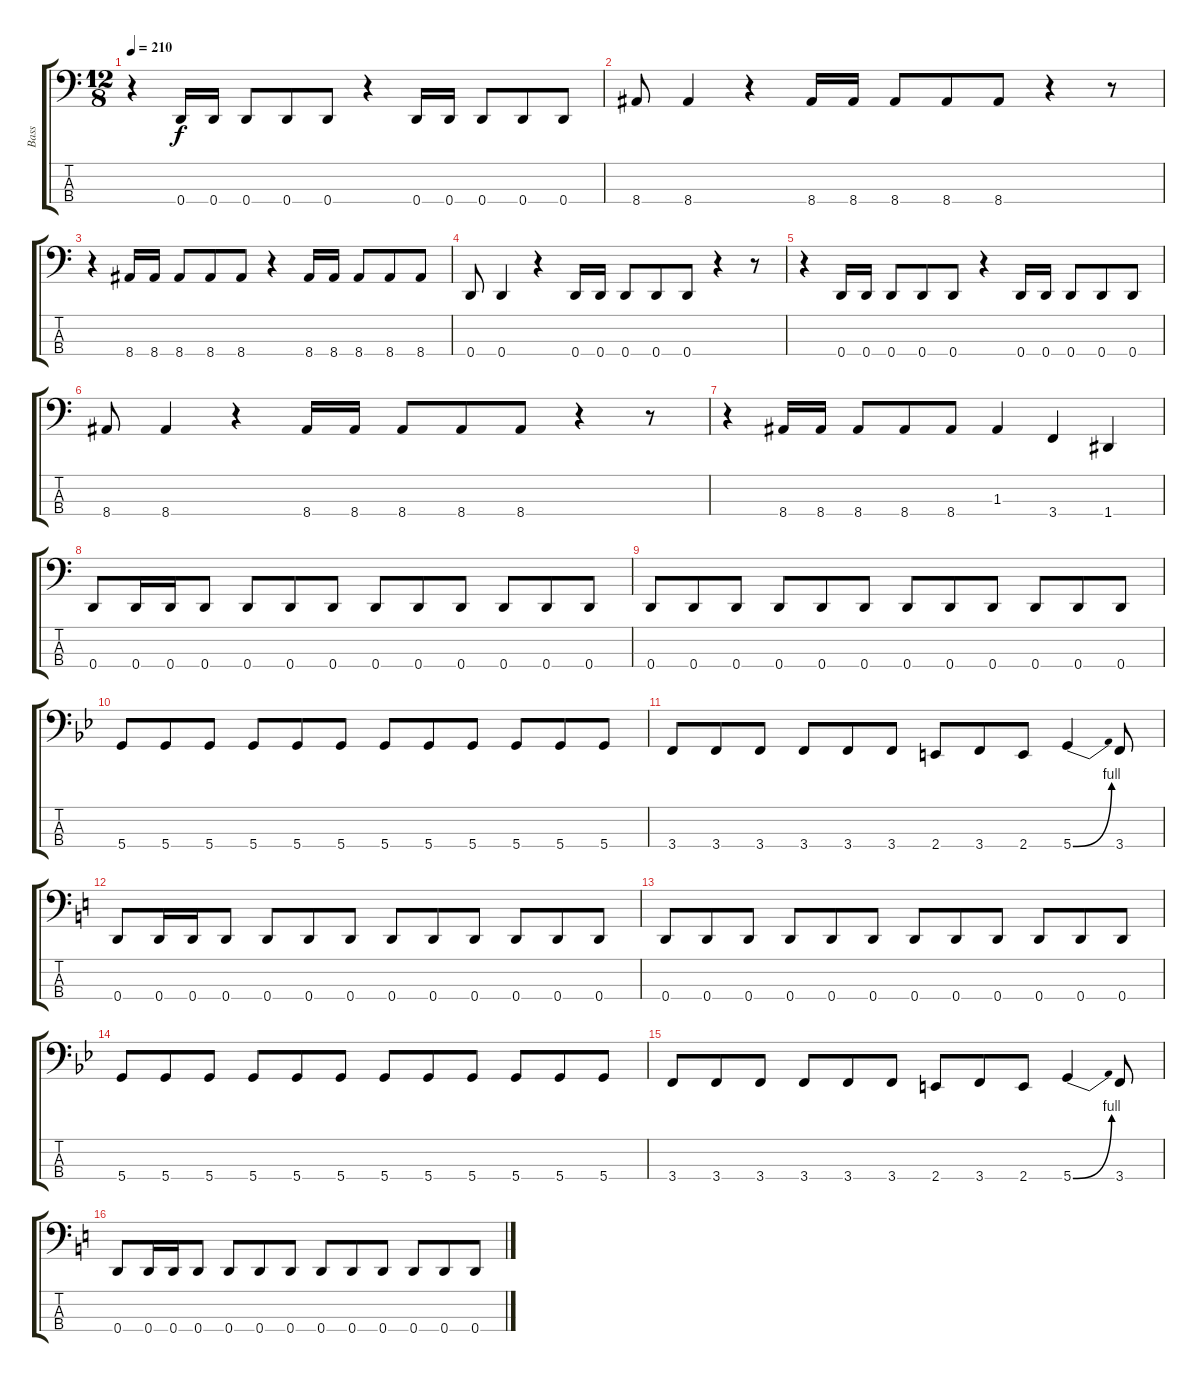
\track ("Bass" "Bass") {instrument electricbasspick}
\staff {score tabs}
\tuning (G2 D2 A1 D1) {hide}
\ts (12 8)
\tempo 210
\clef f4
\ks c
r.4{dy f} 0.4.16 0.4.16 0.4.8 0.4.8 0.4.8 r.4 0.4.16 0.4.16 0.4.8 0.4.8 0.4.8 |
8.4.8 8.4.4 r.4 8.4.16 8.4.16 8.4.8 8.4.8 8.4.8 r.4 r.8 |
r.4 8.4.16 8.4.16 8.4.8 8.4.8 8.4.8 r.4 8.4.16 8.4.16 8.4.8 8.4.8 8.4.8 |
0.4.8 0.4.4 r.4 0.4.16 0.4.16 0.4.8 0.4.8 0.4.8 r.4 r.8 |
r.4 0.4.16 0.4.16 0.4.8 0.4.8 0.4.8 r.4 0.4.16 0.4.16 0.4.8 0.4.8 0.4.8 |
8.4.8 8.4.4 r.4 8.4.16 8.4.16 8.4.8 8.4.8 8.4.8 r.4 r.8 |
r.4 8.4.16 8.4.16 8.4.8 8.4.8 8.4.8 1.3.4 3.4.4 1.4.4 |
0.4.8 0.4.16 0.4.16 0.4.8 0.4.8 0.4.8 0.4.8 0.4.8 0.4.8 0.4.8 0.4.8 0.4.8 0.4.8 |
0.4.8 0.4.8 0.4.8 0.4.8 0.4.8 0.4.8 0.4.8 0.4.8 0.4.8 0.4.8 0.4.8 0.4.8 |
\ks bb
5.4.8 5.4.8 5.4.8 5.4.8 5.4.8 5.4.8 5.4.8 5.4.8 5.4.8 5.4.8 5.4.8 5.4.8 |
3.4.8 3.4.8 3.4.8 3.4.8 3.4.8 3.4.8 2.4.8 3.4.8 2.4.8 5.4{be (bend 0 0 60 4)}.4 3.4.8 |
\ks c
0.4.8 0.4.16 0.4.16 0.4.8 0.4.8 0.4.8 0.4.8 0.4.8 0.4.8 0.4.8 0.4.8 0.4.8 0.4.8 |
0.4.8 0.4.8 0.4.8 0.4.8 0.4.8 0.4.8 0.4.8 0.4.8 0.4.8 0.4.8 0.4.8 0.4.8 |
\ks bb
5.4.8 5.4.8 5.4.8 5.4.8 5.4.8 5.4.8 5.4.8 5.4.8 5.4.8 5.4.8 5.4.8 5.4.8 |
3.4.8 3.4.8 3.4.8 3.4.8 3.4.8 3.4.8 2.4.8 3.4.8 2.4.8 5.4{be (bend 0 0 60 4)}.4 3.4.8 |
\ks c
0.4.8 0.4.16 0.4.16 0.4.8 0.4.8 0.4.8 0.4.8 0.4.8 0.4.8 0.4.8 0.4.8 0.4.8 0.4.8
